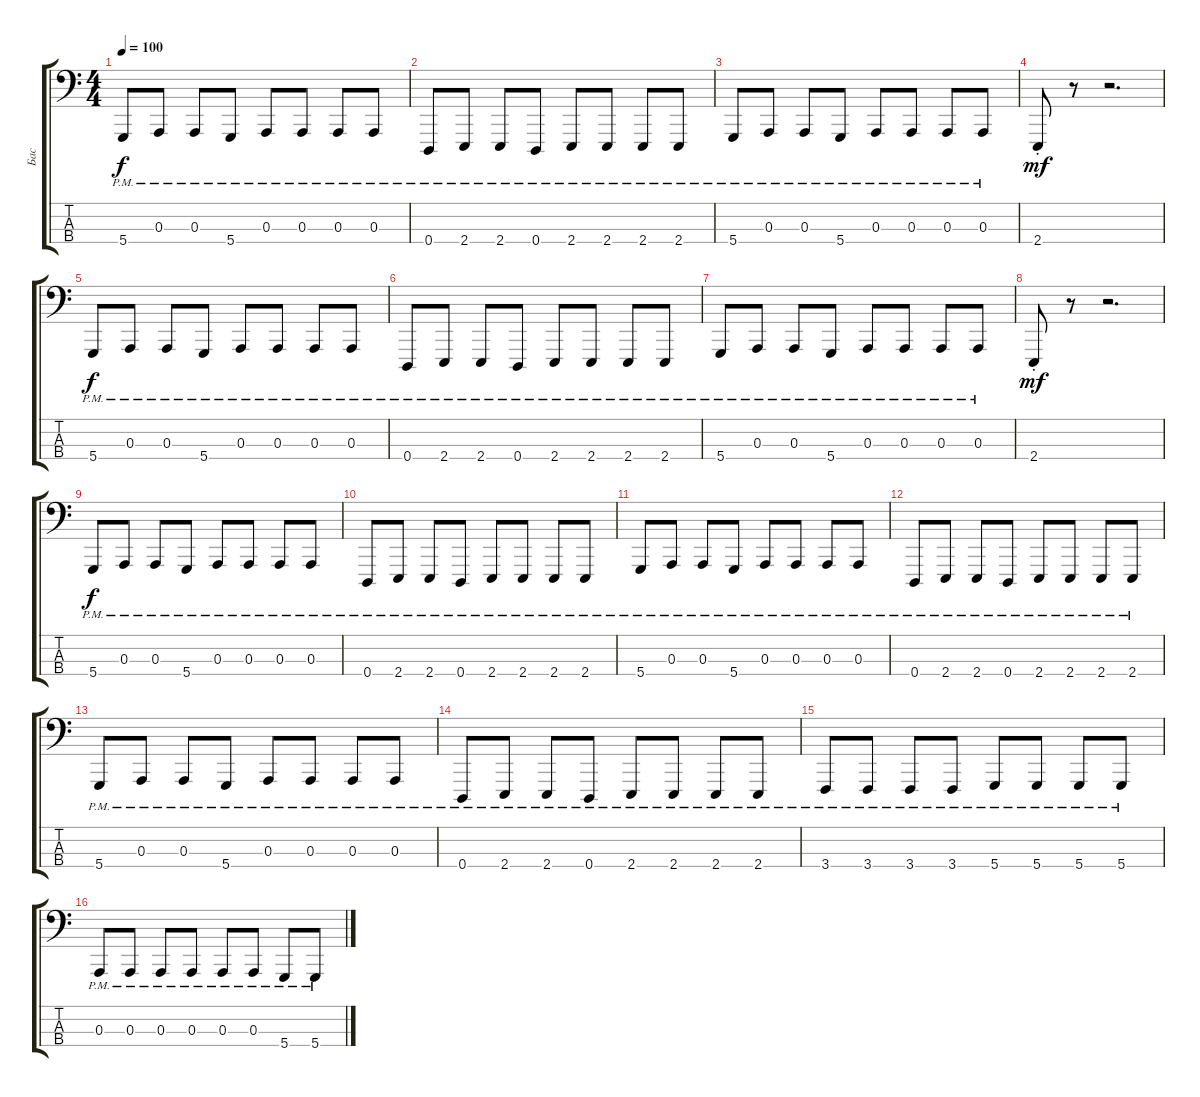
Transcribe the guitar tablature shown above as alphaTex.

\track ("Бас" "Бас") {instrument lead8bassandlead}
\staff {score tabs}
\tuning (G2 D2 A1 D1) {hide}
\ts (4 4)
\tempo 100
\clef f4
\ks c
5.4{pm}.8{dy f} 0.3{pm}.8 0.3{pm}.8 5.4{pm}.8 0.3{pm}.8 0.3{pm}.8 0.3{pm}.8 0.3{pm}.8 |
0.4{pm}.8 2.4{pm}.8 2.4{pm}.8 0.4{pm}.8 2.4{pm}.8 2.4{pm}.8 2.4{pm}.8 2.4{pm}.8 |
5.4{pm}.8 0.3{pm}.8 0.3{pm}.8 5.4{pm}.8 0.3{pm}.8 0.3{pm}.8 0.3{pm}.8 0.3{pm}.8 |
2.4{st}.8{dy mf} r.8 r.2{d} |
5.4{pm}.8{dy f} 0.3{pm}.8 0.3{pm}.8 5.4{pm}.8 0.3{pm}.8 0.3{pm}.8 0.3{pm}.8 0.3{pm}.8 |
0.4{pm}.8 2.4{pm}.8 2.4{pm}.8 0.4{pm}.8 2.4{pm}.8 2.4{pm}.8 2.4{pm}.8 2.4{pm}.8 |
5.4{pm}.8 0.3{pm}.8 0.3{pm}.8 5.4{pm}.8 0.3{pm}.8 0.3{pm}.8 0.3{pm}.8 0.3{pm}.8 |
2.4{st}.8{dy mf} r.8 r.2{d} |
5.4{pm}.8{dy f} 0.3{pm}.8 0.3{pm}.8 5.4{pm}.8 0.3{pm}.8 0.3{pm}.8 0.3{pm}.8 0.3{pm}.8 |
0.4{pm}.8 2.4{pm}.8 2.4{pm}.8 0.4{pm}.8 2.4{pm}.8 2.4{pm}.8 2.4{pm}.8 2.4{pm}.8 |
5.4{pm}.8 0.3{pm}.8 0.3{pm}.8 5.4{pm}.8 0.3{pm}.8 0.3{pm}.8 0.3{pm}.8 0.3{pm}.8 |
0.4{pm}.8 2.4{pm}.8 2.4{pm}.8 0.4{pm}.8 2.4{pm}.8 2.4{pm}.8 2.4{pm}.8 2.4{pm}.8 |
5.4{pm}.8 0.3{pm}.8 0.3{pm}.8 5.4{pm}.8 0.3{pm}.8 0.3{pm}.8 0.3{pm}.8 0.3{pm}.8 |
0.4{pm}.8 2.4{pm}.8 2.4{pm}.8 0.4{pm}.8 2.4{pm}.8 2.4{pm}.8 2.4{pm}.8 2.4{pm}.8 |
3.4{pm}.8 3.4{pm}.8 3.4{pm}.8 3.4{pm}.8 5.4{pm}.8 5.4{pm}.8 5.4{pm}.8 5.4{pm}.8 |
0.3{pm}.8 0.3{pm}.8 0.3{pm}.8 0.3{pm}.8 0.3{pm}.8 0.3{pm}.8 5.4{pm}.8 5.4{pm}.8
